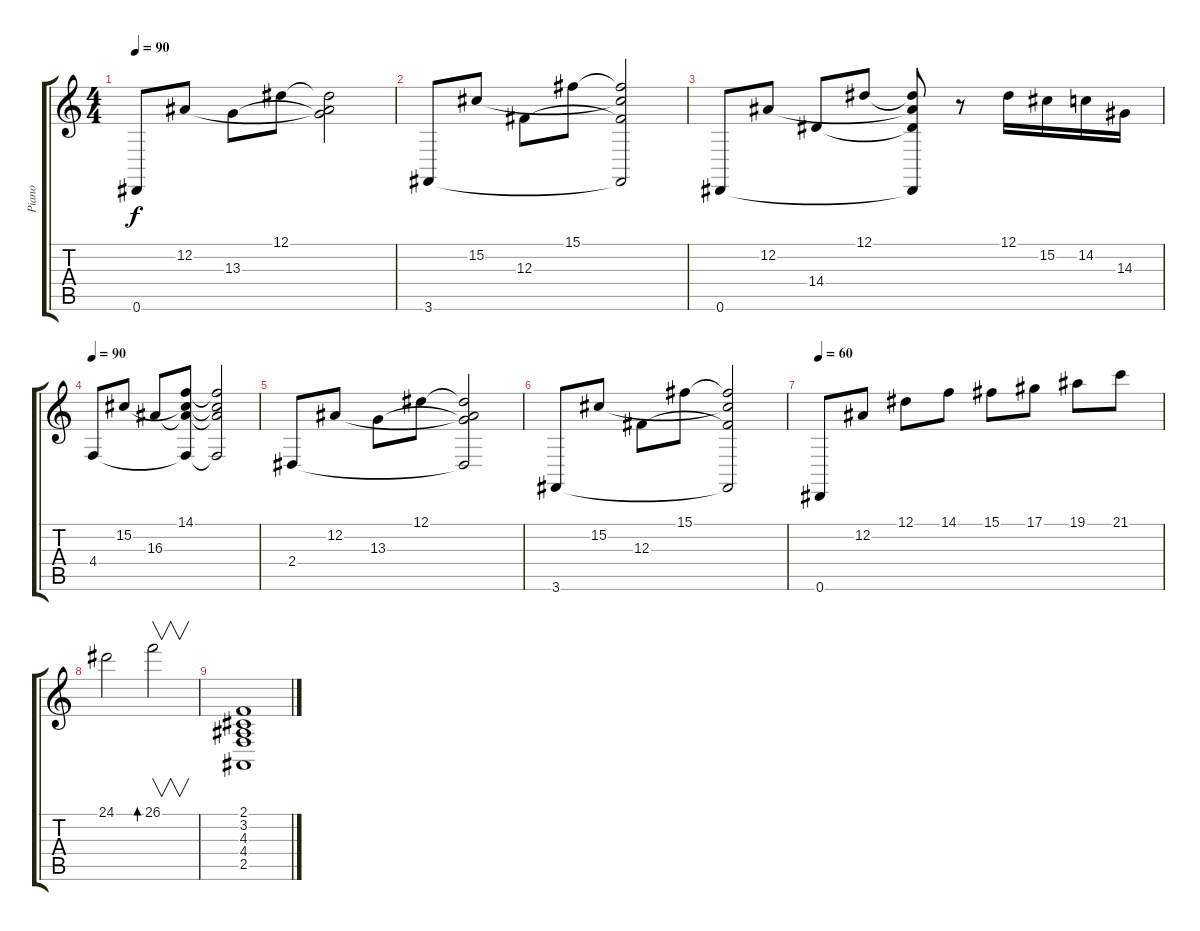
\track ("Piano" "Piano") {instrument acousticgrandpiano}
\staff {score tabs}
\tuning (Eb4 Bb3 Gb3 Db3 Ab2 Eb2) {hide}
\ts (4 4)
\tempo 90
\clef g2
\ks c
0.6.8{dy f} 12.2.8 13.3.8 12.1.8 (12.1{t} 12.2{t} 13.3{t}).2 |
3.6.8 15.2.8 12.3.8 15.1.8 (15.1{t} 15.2{t} 12.3{t} 3.6{t}).2 |
0.6.8 12.2.8 14.4.8 12.1.8 (12.1{t} 12.2{t} 14.4{t} 0.6{t}).8 r.8 12.1.16 15.2.16 14.2.16 14.3.16 |
\tempo 90
4.4.8 15.2.8 16.3.8 (14.1 15.2{t} 16.3{t} 4.4{t}).8 (14.1{t} 15.2{t} 16.3{t} 4.4{t}).2 |
2.4.8 12.2.8 13.3.8 12.1.8 (12.1{t} 12.2{t} 13.3{t} 2.4{t}).2 |
3.6.8 15.2.8 12.3.8 15.1.8 (15.1{t} 15.2{t} 12.3{t} 3.6{t}).2 |
\tempo 60
0.6.8 12.2.8 12.1.8 14.1.8 15.1.8 17.1.8 19.1.8 21.1.8 |
24.1.2 26.1.2{v bd 240} |
(2.1 3.2 4.3 4.4 2.5).1
